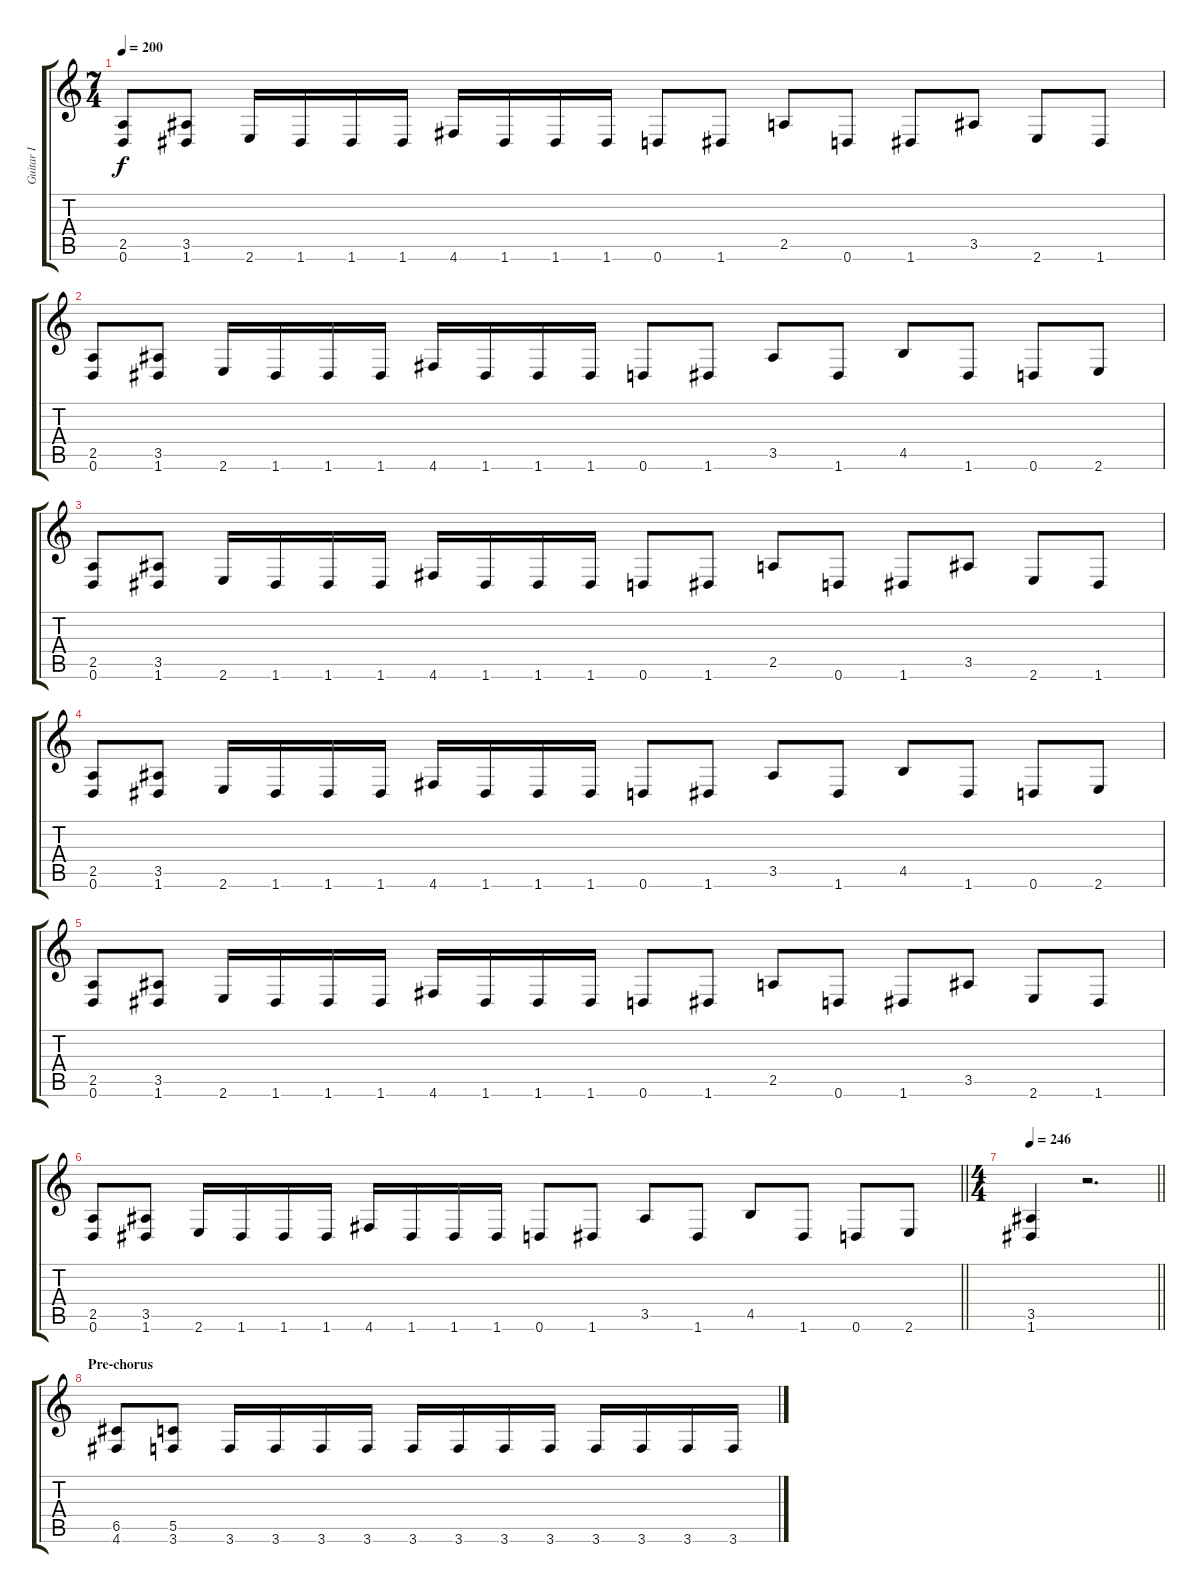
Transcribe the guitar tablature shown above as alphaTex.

\track ("Guitar I" "Guitar I") {instrument distortionguitar}
\staff {score tabs}
\tuning (D4 A3 F3 C3 G2 D2) {hide}
\ts (7 4)
\tempo 200
\clef g2
\ks c
(2.5 0.6).8{dy f} (3.5 1.6).8 2.6.16 1.6.16 1.6.16 1.6.16 4.6.16 1.6.16 1.6.16 1.6.16 0.6.8 1.6.8 2.5.8 0.6.8 1.6.8 3.5.8 2.6.8 1.6.8 |
(2.5 0.6).8 (3.5 1.6).8 2.6.16 1.6.16 1.6.16 1.6.16 4.6.16 1.6.16 1.6.16 1.6.16 0.6.8 1.6.8 3.5.8 1.6.8 4.5.8 1.6.8 0.6.8 2.6.8 |
(2.5 0.6).8 (3.5 1.6).8 2.6.16 1.6.16 1.6.16 1.6.16 4.6.16 1.6.16 1.6.16 1.6.16 0.6.8 1.6.8 2.5.8 0.6.8 1.6.8 3.5.8 2.6.8 1.6.8 |
(2.5 0.6).8 (3.5 1.6).8 2.6.16 1.6.16 1.6.16 1.6.16 4.6.16 1.6.16 1.6.16 1.6.16 0.6.8 1.6.8 3.5.8 1.6.8 4.5.8 1.6.8 0.6.8 2.6.8 |
(2.5 0.6).8 (3.5 1.6).8 2.6.16 1.6.16 1.6.16 1.6.16 4.6.16 1.6.16 1.6.16 1.6.16 0.6.8 1.6.8 2.5.8 0.6.8 1.6.8 3.5.8 2.6.8 1.6.8 |
\barLineRight lightlight
(2.5 0.6).8 (3.5 1.6).8 2.6.16 1.6.16 1.6.16 1.6.16 4.6.16 1.6.16 1.6.16 1.6.16 0.6.8 1.6.8 3.5.8 1.6.8 4.5.8 1.6.8 0.6.8 2.6.8 |
\ts (4 4)
\section ("" "")
\tempo 246
\barLineRight lightlight
(3.5 1.6).4 r.2{d} |
\section ("" "Pre-chorus")
(6.5 4.6).8 (5.5 3.6).8 3.6.16 3.6.16 3.6.16 3.6.16 3.6.16 3.6.16 3.6.16 3.6.16 3.6.16 3.6.16 3.6.16 3.6.16
